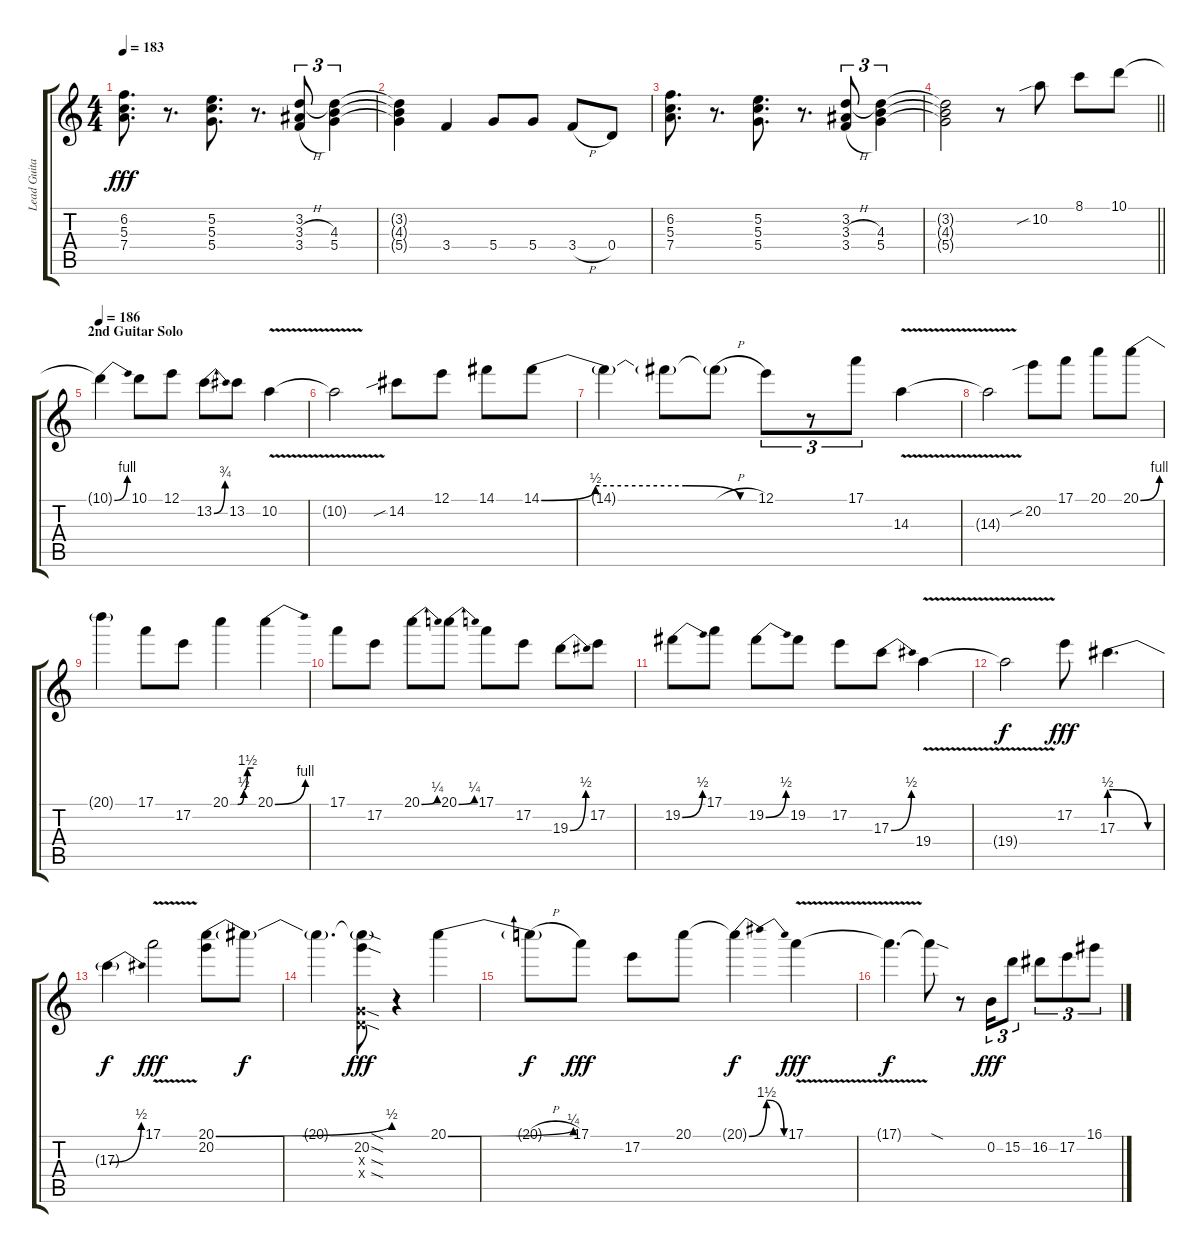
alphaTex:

\track ("Lead Guitar" "Lead Guita") {instrument overdrivenguitar}
\staff {score tabs}
\tuning (E4 B3 G3 D3 A2 E2) {hide}
\ts (4 4)
\tempo 183
\clef g2
\ks c
(6.2 5.3 7.4).8{d dy fff} r.8{d} (5.2 5.3 5.4).8{d} r.8{d} (3.2 3.3{h} 3.4{h}).8{tu (3 2)} (3.2{t} 4.3 5.4).4{tu (3 2)} |
(3.2{t} 4.3{t} 5.4{t}).4 3.4.4 5.4.8 5.4.8 3.4{h}.8 0.4.8 |
(6.2 5.3 7.4).8{d} r.8{d} (5.2 5.3 5.4).8{d} r.8{d} (3.2 3.3{h} 3.4{h}).8{tu (3 2)} (3.2{t} 4.3 5.4).4{tu (3 2)} |
\barLineRight lightlight
(3.2{t} 4.3{t} 5.4{t}).2 r.8 10.2{sib}.8 8.1.8 10.1.8 |
\section ("" "2nd Guitar Solo")
\tempo 186
10.1{be (bend 0 0 60 4) t}.4 10.1.8 12.1.8 13.2{be (bend 0 0 60 3)}.8 13.2.8 10.2{v}.4 |
10.2{t}.2 14.2{sib}.8 12.1.8 14.1.8 14.1{be (custom 0 0 15 2 40 2 55 0 60 0)}.8 |
14.1{t}.4 14.1{t}.8 14.1{h t}.8 12.1.8{tu (3 2)} r.8{tu (3 2)} 17.1.8{tu (3 2)} 14.3{v}.4 |
14.3{t}.2 20.2{sib}.8 17.1.8 20.1.8 20.1{be (bend 0 0 60 4)}.8 |
20.1{t}.4 17.1.8 17.2.8 20.1{be (custom 0 0 19 0 35 2 44 6 60 6)}.4 20.1{be (bend 0 0 60 4)}.4 |
17.1.8 17.2.8 20.1{be (bend 0 0 60 1)}.8 20.1{be (bend 0 0 60 1)}.8 17.1.8 17.2.8 19.3{be (bend 0 0 60 2)}.8 17.2.8 |
19.2{be (bend 0 0 60 2)}.8 17.1.8 19.2{be (bend 0 0 60 2)}.8 19.2.8 17.2.8 17.3{be (bend 0 0 60 2)}.8 19.4{v}.4 |
19.4{t}.2{dy f} 17.2.8{dy fff} 17.3{be (custom 0 2 4 2 46 0 60 0)}.4{d} |
17.3{be (bend 0 0 60 2) t}.4{dy f} 17.1{v}.2{dy fff} (20.1{be (bend 0 0 60 2)} 20.2).8 20.1{t}.8{dy f} |
20.1{t}.4{d} (20.1{sod t} 20.2{sod} 0.3{sod x} 0.4{sod x}).8{dy fff} r.4 20.1{be (bend 0 0 60 1)}.4 |
20.1{h t}.8{dy f} 17.1.8{dy fff} 17.2.8 20.1.8 20.1{be (bendrelease 0 0 15 6 45 6 60 0) t}.4{dy f} 17.1{v}.4{dy fff} |
17.1{t}.4{d dy f} 17.1{sod t}.8 r.8 0.2.16{tu (3 2) dy fff} 15.2.8{tu (3 2)} 16.2.8{tu (3 2)} 17.2.8{tu (3 2)} 16.1.8{tu (3 2)}
